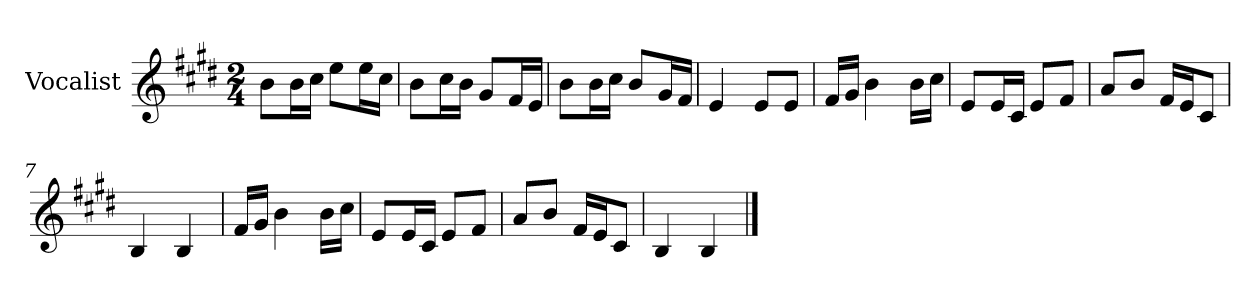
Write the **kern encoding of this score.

**kern
*part1
*staff1
*I"Vocalist
*k[f#c#g#d#]
*E:
*M2/4
=
8bL
16bL
16cc#JJ
8eeL
16eeL
16cc#JJ
=1
8bL
16cc#L
16bJJ
8g#L
16f#L
16eJJ
=2
8bL
16bL
16cc#JJ
8bL
16g#L
16f#JJ
=3
4e
8eL
8eJ
=4
16f#LL
16g#JJ
4b
16bLL
16cc#JJ
=5
8eL
16eL
16c#JJ
8eL
8f#J
=6
8aL
8bJ
16f#LL
16eJ
8c#J
=7
4B
4B
=8
16f#LL
16g#JJ
4b
16bLL
16cc#JJ
=9
8eL
16eL
16c#JJ
8eL
8f#J
=10
8aL
8bJ
16f#LL
16eJ
8c#J
=11
4B
4B
==
*-
